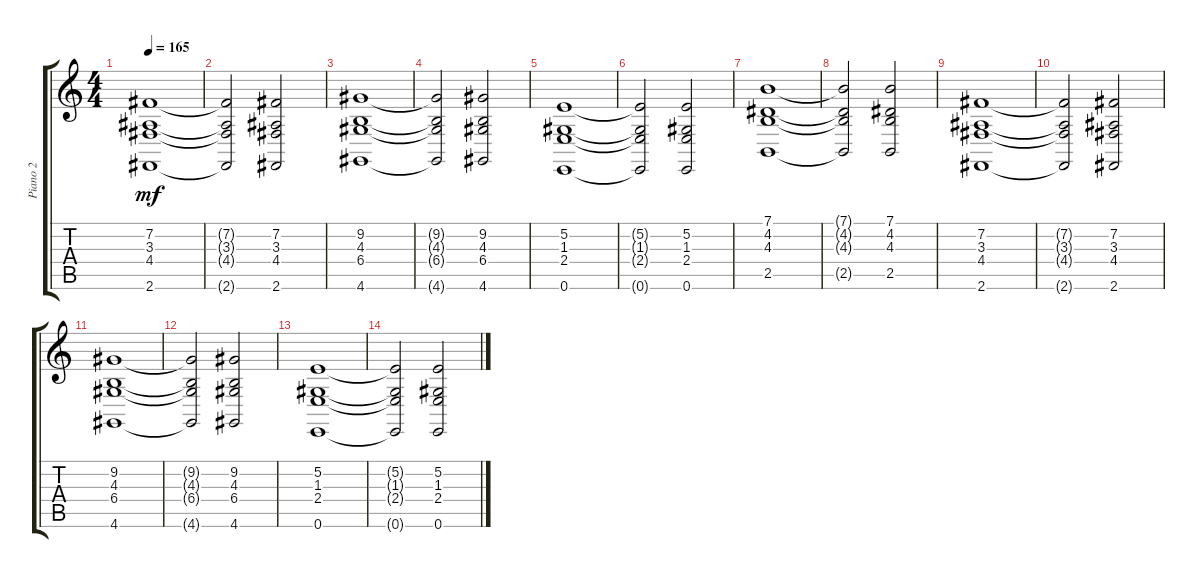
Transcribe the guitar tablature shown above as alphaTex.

\track ("Piano 2" "Piano 2") {instrument acousticgrandpiano}
\staff {score tabs}
\tuning (E4 B3 G3 D3 A2 E2) {hide}
\ts (4 4)
\tempo 165
\clef g2
\ks c
(7.2 3.3 4.4 2.6).1{dy mf} |
(7.2{t} 3.3{t} 4.4{t} 2.6{t}).2 (7.2 3.3 4.4 2.6).2 |
(9.2 4.3 6.4 4.6).1 |
(9.2{t} 4.3{t} 6.4{t} 4.6{t}).2 (9.2 4.3 6.4 4.6).2 |
(5.2 1.3 2.4 0.6).1 |
(5.2{t} 1.3{t} 2.4{t} 0.6{t}).2 (5.2 1.3 2.4 0.6).2 |
(7.1 4.2 4.3 2.5).1 |
(7.1{t} 4.2{t} 4.3{t} 2.5{t}).2 (7.1 4.2 4.3 2.5).2 |
(7.2 3.3 4.4 2.6).1 |
(7.2{t} 3.3{t} 4.4{t} 2.6{t}).2 (7.2 3.3 4.4 2.6).2 |
(9.2 4.3 6.4 4.6).1 |
(9.2{t} 4.3{t} 6.4{t} 4.6{t}).2 (9.2 4.3 6.4 4.6).2 |
(5.2 1.3 2.4 0.6).1 |
(5.2{t} 1.3{t} 2.4{t} 0.6{t}).2 (5.2 1.3 2.4 0.6).2
